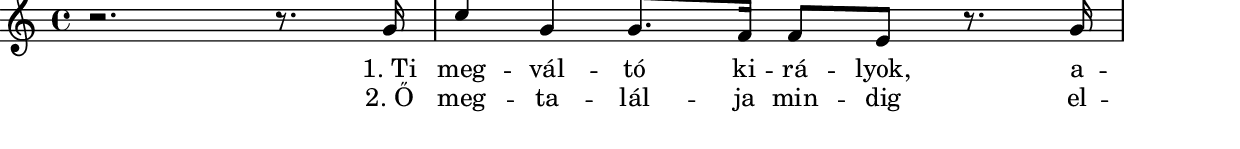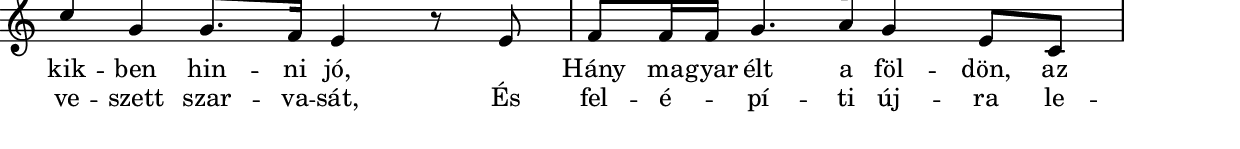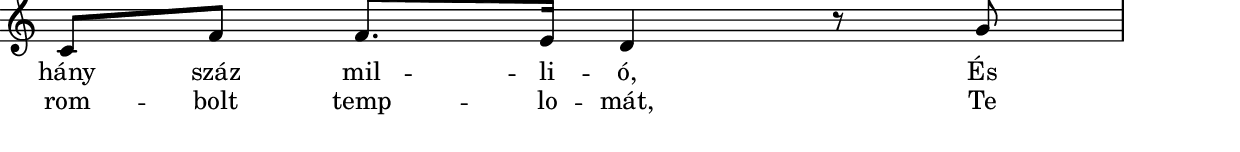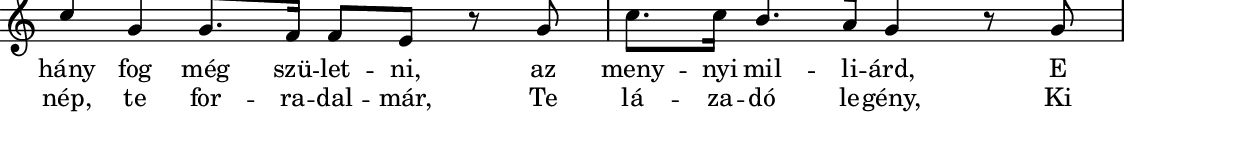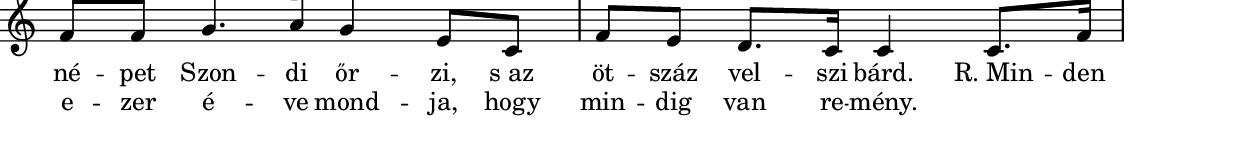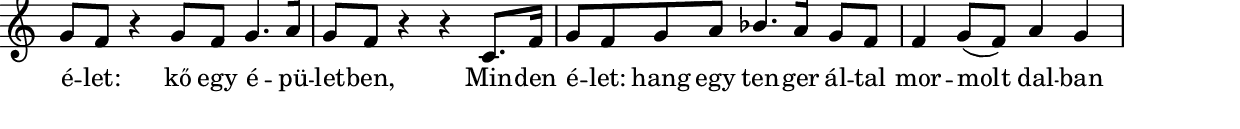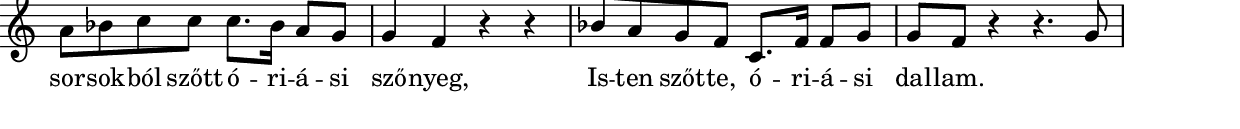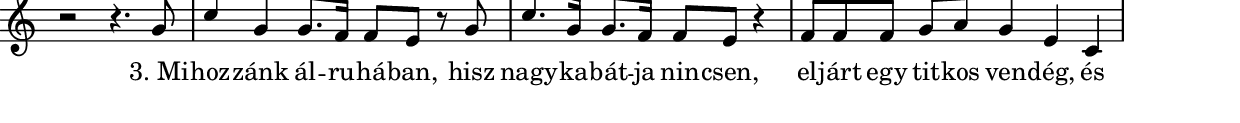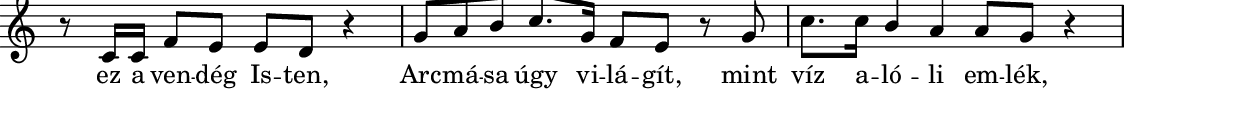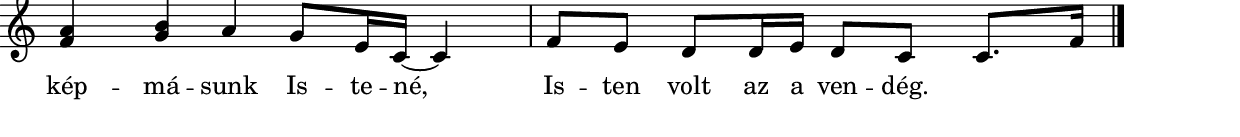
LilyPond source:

% MusicXML to Lilypond converter by Kovi

szovegAAA = \lyricmode {  "1. Ti" "meg" -- "vál" -- "tó" "ki" -- "rá" -- "lyok," "a" -- "kik" -- "ben" "hin" -- "ni" "jó,"  \skip 4 "Hány" "ma" -- "gyar" "élt" "a" "föl" -- "dön," "az" "hány" "száz" "mil" -- "li" -- "ó," "És" "hány" "fog" "még" "szü" -- "let" -- "ni," "az" "meny" -- "nyi" "mil" -- "li" -- "árd," "E" "né" -- "pet" "Szon" -- "di" "őr" -- "zi," "s az" "öt" -- "száz" "vel" -- "szi" "bárd." "R. Min" -- "den" "é" -- "let:" "kő" "egy" "é" -- "pü" -- "let" -- "ben," "Min" -- "den" "é" -- "let:" "hang" "egy" "ten" -- "ger" "ál" -- "tal" "mor" -- "molt" "dal" -- "ban" "sor" -- "sok" -- "ból" "szőtt" "ó" -- "ri" -- "á" -- "si" "sző" -- "nyeg," "Is" -- "ten" "szőt" -- "te," "ó" -- "ri" -- "á" -- "si" "dal" -- "lam."  \skip 4 "3. Mi" -- "hoz" -- "zánk" "ál" -- "ru" -- "há" -- "ban," "hisz" "nagy" -- "ka" -- "bát" -- "ja" "nin" -- "csen," "el" -- "járt" "egy" "tit" -- "kos" "ven" -- "dég," "és" "ez" "a" "ven" -- "dég" "Is" -- "ten," "Arc" -- "má" -- "sa" "úgy" "vi" -- "lá" -- "gít," "mint" "víz" "a" -- "ló" -- "li" "em" -- "lék," "kép" -- "má" -- "sunk" "Is" -- "te" -- "né," "Is" -- "ten" "volt" "az" "a" "ven" -- "dég."  \skip 4  }

szovegAAB = \lyricmode {  "2. Ő" "meg" -- "ta" -- "lál" -- "ja" "min" -- "dig" "el" -- "ve" -- "szett" "szar" -- "va" -- "sát," "És" "fel" -- "é" --  \skip 4 "pí" -- "ti" "új" -- "ra" "le" -- "rom" -- "bolt" "temp" -- "lo" -- "mát," "Te" "nép," "te" "for" -- "ra" -- "dal" -- "már," "Te" "lá" -- "za" -- "dó" "le" -- "gény," "Ki" "e" -- "zer" "é" -- "ve" "mond" -- "ja," "hogy" "min" -- "dig" "van" "re" -- "mény."  \skip 4  \skip 4  \skip 4  \skip 4  \skip 4  \skip 4  \skip 4  \skip 4  \skip 4  \skip 4  \skip 4  \skip 4  \skip 4  \skip 4  \skip 4  \skip 4  \skip 4  \skip 4  \skip 4  \skip 4  \skip 4  \skip 4  \skip 4  \skip 4  \skip 4  \skip 4  \skip 4  \skip 4  \skip 4  \skip 4  \skip 4  \skip 4  \skip 4  \skip 4  \skip 4  \skip 4  \skip 4  \skip 4  \skip 4  \skip 4  \skip 4  \skip 4  \skip 4  \skip 4  \skip 4  \skip 4  \skip 4  \skip 4  \skip 4  \skip 4  \skip 4  \skip 4  \skip 4  \skip 4  \skip 4  \skip 4  \skip 4  \skip 4  \skip 4  \skip 4  \skip 4  \skip 4  \skip 4  \skip 4  \skip 4  \skip 4  \skip 4  \skip 4  \skip 4  \skip 4  \skip 4  \skip 4  \skip 4  \skip 4  \skip 4  \skip 4  \skip 4  \skip 4  \skip 4  \skip 4  \skip 4  \skip 4  \skip 4  \skip 4  \skip 4  \skip 4  \skip 4  \skip 4  \skip 4  \skip 4  \skip 4  \skip 4  \skip 4  \skip 4  \skip 4  \skip 4  \skip 4  \skip 4  \skip 4  \skip 4  \skip 4  }

% Analyzing...
% 1 parts
% 1 Staff
% forceBassClefActive = 
melody = {
% 181 notes in the part
% 1 voices

\new Staff
\new Voice {
% 181 notes
% 26 mesaures

% Measure 1
\clef "treble"
\key c \major
\time 4/4 
r2. r8. g'16 
% Measure 2
c''8 g'8 g'8. f'16 f'8 e'8 r8. g'16 
% Measure 3
c''8 g'8 g'8. f'16 e'4 r8 e'8 
% Measure 4
f'8 f'16 f'16 g'8. a'16 g'4 e'8 c'8 
% Measure 5
\break
c'8 f'8 f'8. e'16 d'4 r8 g'8 
% Measure 6
\break
c''8 g'8 g'8. f'16 f'8 e'8 r8 g'8 
% Measure 7
c''8. c''16 b'8. a'16 g'4 r8 g'8 
% Measure 8
\break
f'8 f'8 g'8. a'16 g'4 e'8 c'8 
% Measure 9
f'8 e'8 d'8. c'16 c'4 \once \override Score.RehearsalMark #'self-alignment-X = #LEFT
\mark \markup{ \fontsize #-1 \box Refrén } 
c'8. f'16 
% Measure 10
\break
g'8 f'8 r4 g'8 f'8 g'8. a'16 
% Measure 11
g'8 f'8 r4 r4 c'8. f'16 
% Measure 12
g'8 f'8 g'8 a'8 bes'8. a'16 g'8 f'8 
% Measure 13
f'4 g'8 (f'8 )a'4 g'4 
% Measure 14
\break
a'8 bes'8 c''8 c''8 c''8. bes'16 a'8 g'8 
% Measure 15
g'4 f'4 r4 r4 
% Measure 16
bes'8 a'8 g'8 f'8 c'8. f'16 f'8 g'8 
% Measure 17
g'8 f'8 r4 r4. g'8 
% Measure 18
\break
r2 r4. g'8 
% Measure 19
c''8 g'8 g'8. f'16 f'8 e'8 r8 g'8 
% Measure 20
c''8. g'16 g'8. f'16 f'8 e'8 r4 
% Measure 21
\times 2/3 { f'8 f'8 f'8  } g'8 a'8 \times 2/3 { g'4 e'4 c'4  } 
% Measure 22
\break
r8 c'16 c'16 f'8 e'8 e'8 d'8 r4 
% Measure 23
\times 2/3 { g'8 a'8 b'8  } c''8. g'16 f'8 e'8 r8 g'8 
% Measure 24
c''8. c''16 b'8 a'8 a'8 g'8 r4 
% Measure 25
\break
<f' a' >4 <g' b' >8 a'8 g'8 e'16 c'16~ c'4 
% Measure 26
f'8 e'8 d'8 d'16 e'16 d'8 c'8 c'8. f'16 \bar "|." 
} % voice
\addlyrics { \szovegAAA }

\addlyrics { \szovegAAB }

} % melody


harmonies = \chordmode {
% 51 chords
\germanChords
s4 s4 s4 s4 c4 s4 s4 s4 c4 s4 s4 s4 f4 s4 c4 a4:m f4 s4 g4 s4 c4 s4 s4 s4 a4:m s4 g4 e4:m f4 s4 c4 s4 f4 g4 c4 s4 f4 s4 s4 s4 d4:m s4 f4 s4 bes4 s4 f4 s4 g4:7 s4 f4 c4 f4 s4 f4:7 s4 bes4 s4 g4:7 f4 bes4 s4 f4 bes4 f4 s4 s4 s4 s4 s4 s4 s4 c4 s4 s4 s4 c4 s4 s4 s4 f4 s4 c4 s4 a4:m f4 g4:sus4 g4 c4 s4 s4 s4 a4:m s4 e4:m s4 f4 b4:7 c4 a4:m f4 g4:7 c4
}

\include "../../definitions.ly"
